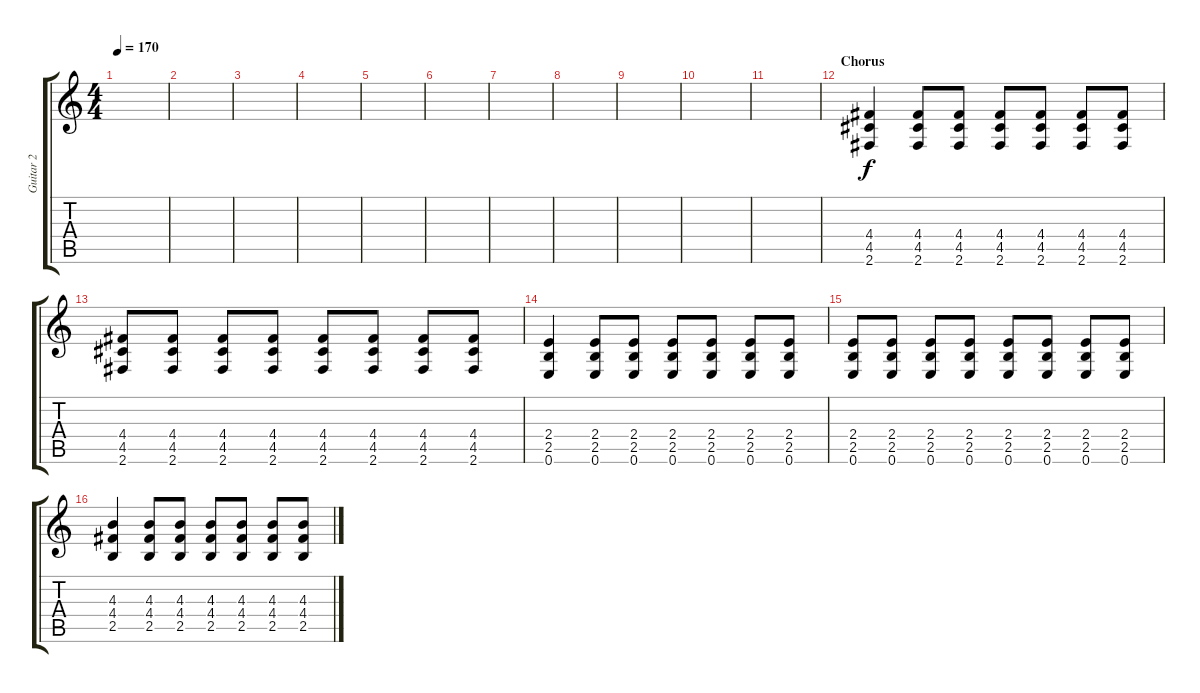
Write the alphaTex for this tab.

\track ("Guitar 2" "Guitar 2") {instrument overdrivenguitar}
\staff {score tabs}
\tuning (E4 B3 G3 D3 A2 E2) {hide}
\ts (4 4)
\tempo 170
\clef g2
\ks c
|
|
|
|
|
|
|
|
|
|
|
\section ("" "Chorus")
(4.4 4.5 2.6).4 (4.4 4.5 2.6).8 (4.4 4.5 2.6).8 (4.4 4.5 2.6).8 (4.4 4.5 2.6).8 (4.4 4.5 2.6).8 (4.4 4.5 2.6).8 |
(4.4 4.5 2.6).8 (4.4 4.5 2.6).8 (4.4 4.5 2.6).8 (4.4 4.5 2.6).8 (4.4 4.5 2.6).8 (4.4 4.5 2.6).8 (4.4 4.5 2.6).8 (4.4 4.5 2.6).8 |
(2.4 2.5 0.6).4 (2.4 2.5 0.6).8 (2.4 2.5 0.6).8 (2.4 2.5 0.6).8 (2.4 2.5 0.6).8 (2.4 2.5 0.6).8 (2.4 2.5 0.6).8 |
(2.4 2.5 0.6).8 (2.4 2.5 0.6).8 (2.4 2.5 0.6).8 (2.4 2.5 0.6).8 (2.4 2.5 0.6).8 (2.4 2.5 0.6).8 (2.4 2.5 0.6).8 (2.4 2.5 0.6).8 |
(4.3 4.4 2.5).4 (4.3 4.4 2.5).8 (4.3 4.4 2.5).8 (4.3 4.4 2.5).8 (4.3 4.4 2.5).8 (4.3 4.4 2.5).8 (4.3 4.4 2.5).8
